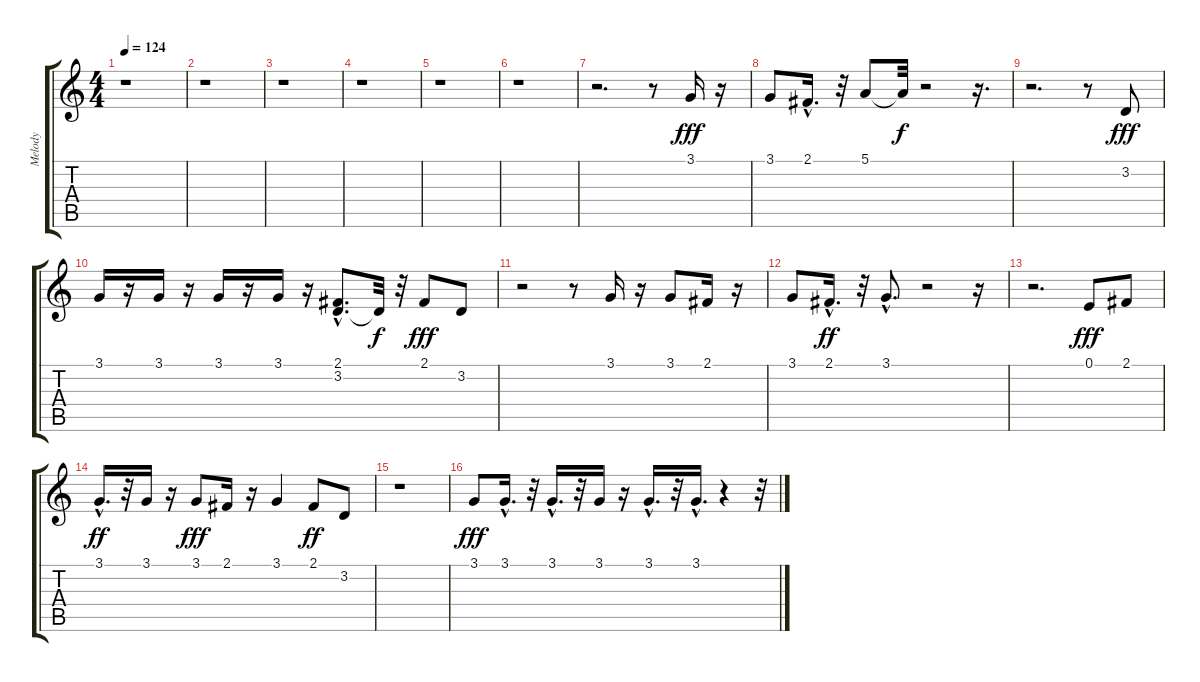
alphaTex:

\track ("Melody" "Melody") {instrument baritonesax}
\staff {score tabs}
\tuning (E4 B3 G3 D3 A2 E2) {hide}
\ts (4 4)
\tempo 124
\clef g2
\ks c
r.1{dy f} |
r.1 |
r.1 |
r.1 |
r.1 |
r.1 |
r.2{d} r.8 3.1.16{dy fff} r.16 |
3.1.8 2.1{hac}.16{d} r.32 5.1.8 5.1{t}.32{dy f} r.2 r.16{d} |
r.2{d} r.8 3.2.8{dy fff} |
3.1.16 r.16 3.1.16 r.16 3.1.16 r.16 3.1.16 r.16 (2.1 3.2{hac}).8{d} 3.2{t}.32{dy f} r.32 2.1.8{dy fff} 3.2.8 |
r.2 r.8 3.1.16 r.16 3.1.8 2.1.16 r.16 |
3.1.8 2.1{hac}.16{d dy ff} r.32 3.1{hac}.8{d} r.2 r.16 |
r.2{d} 0.1.8{dy fff} 2.1.8 |
3.1{hac}.16{d dy ff} r.32 3.1.16 r.16 3.1.8{dy fff} 2.1.16 r.16 3.1.4 2.1.8{dy ff} 3.2.8 |
r.1 |
3.1.8{dy fff} 3.1{hac}.16{d} r.32 3.1{hac}.16{d} r.32 3.1.16 r.16 3.1{hac}.16{d} r.32 3.1{hac}.16{d} r.4 r.32
